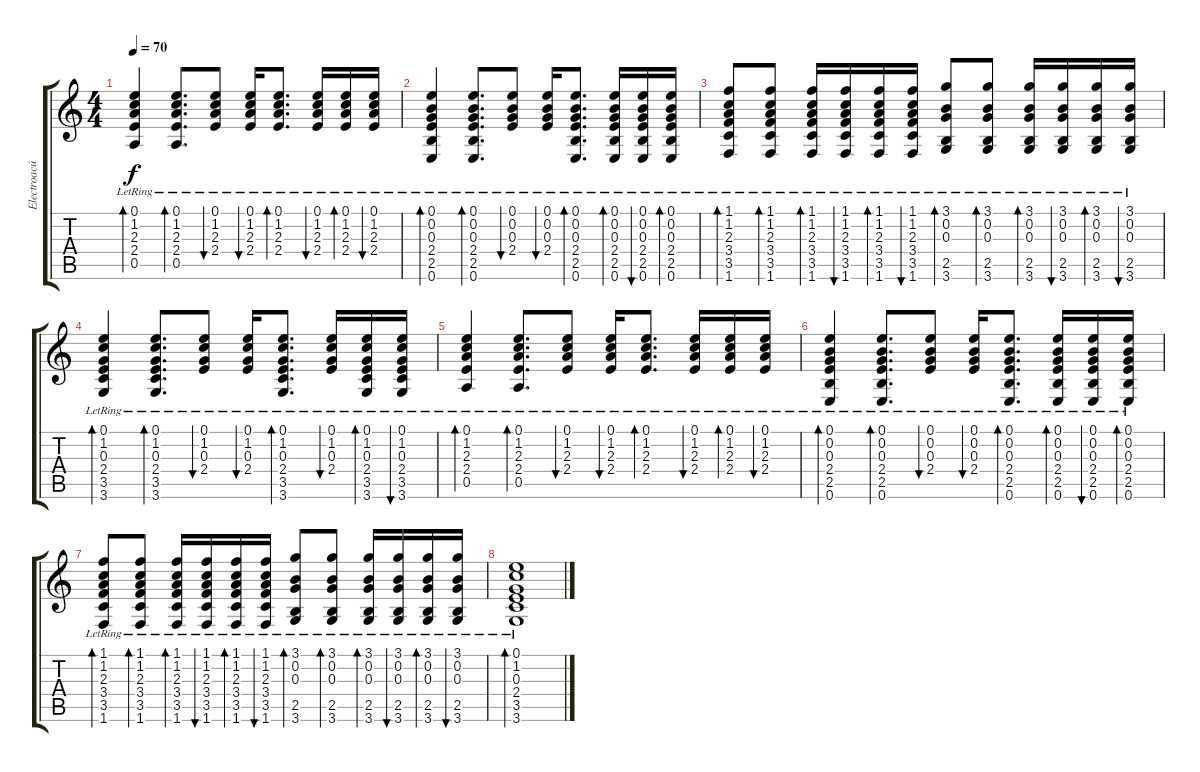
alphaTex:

\track ("Electroacústica" "Electroacú") {instrument acousticguitarsteel}
\staff {score tabs}
\tuning (E4 B3 G3 D3 A2 E2) {hide}
\ts (4 4)
\tempo 70
\clef g2
\ks c
(0.1{lr} 1.2{lr} 2.3{lr} 2.4{lr} 0.5{lr}).4{bd 60 dy f} (0.1{lr} 1.2{lr} 2.3{lr} 2.4{lr} 0.5{lr}).8{d bd 60} (0.1{lr} 1.2{lr} 2.3{lr} 2.4{lr}).8{bu 60} (0.1{lr} 1.2{lr} 2.3{lr} 2.4{lr}).16{bu 60} (0.1{lr} 1.2{lr} 2.3{lr} 2.4{lr}).8{d bd 60} (0.1{lr} 1.2{lr} 2.3{lr} 2.4{lr}).16{bu 60} (0.1{lr} 1.2{lr} 2.3{lr} 2.4{lr}).16{bd 60} (0.1{lr} 1.2{lr} 2.3{lr} 2.4{lr}).16{bu 60} |
(0.1{lr} 0.2{lr} 0.3{lr} 2.4{lr} 2.5{lr} 0.6{lr}).4{bd 60} (0.1{lr} 0.2{lr} 0.3{lr} 2.4{lr} 2.5{lr} 0.6{lr}).8{d bd 60} (0.1{lr} 0.2{lr} 0.3{lr} 2.4{lr}).8{bu 60} (0.1{lr} 0.2{lr} 0.3{lr} 2.4{lr}).16{bu 60} (0.1{lr} 0.2{lr} 0.3{lr} 2.4{lr} 2.5{lr} 0.6{lr}).8{d bd 60} (0.1{lr} 0.2{lr} 0.3{lr} 2.4{lr} 2.5{lr} 0.6{lr}).16{bd 60} (0.1{lr} 0.2{lr} 0.3{lr} 2.4{lr} 2.5{lr} 0.6{lr}).16{bu 60} (0.1{lr} 0.2{lr} 0.3{lr} 2.4{lr} 2.5{lr} 0.6{lr}).16{bd 60} |
(1.1{lr} 1.2{lr} 2.3{lr} 3.4{lr} 3.5{lr} 1.6{lr}).8{bd 60} (1.1{lr} 1.2{lr} 2.3{lr} 3.4{lr} 3.5{lr} 1.6{lr}).8{bd 60} (1.1{lr} 1.2{lr} 2.3{lr} 3.4{lr} 3.5{lr} 1.6{lr}).16{bd 60} (1.1{lr} 1.2{lr} 2.3{lr} 3.4{lr} 3.5{lr} 1.6{lr}).16{bu 60} (1.1{lr} 1.2{lr} 2.3{lr} 3.4{lr} 3.5{lr} 1.6{lr}).16{bd 60} (1.1{lr} 1.2{lr} 2.3{lr} 3.4{lr} 3.5{lr} 1.6{lr}).16{bu 60} (3.1{lr} 0.2{lr} 0.3{lr} 2.5{lr} 3.6{lr}).8{bd 60} (3.1{lr} 0.2{lr} 0.3{lr} 2.5{lr} 3.6{lr}).8{bd 60} (3.1{lr} 0.2{lr} 0.3{lr} 2.5{lr} 3.6{lr}).16{bd 60} (3.1{lr} 0.2{lr} 0.3{lr} 2.5{lr} 3.6{lr}).16{bu 60} (3.1{lr} 0.2{lr} 0.3{lr} 2.5{lr} 3.6{lr}).16{bd 60} (3.1{lr} 0.2{lr} 0.3{lr} 2.5{lr} 3.6{lr}).16{bu 60} |
(0.1{lr} 1.2{lr} 0.3{lr} 2.4{lr} 3.5{lr} 3.6{lr}).4{bd 60} (0.1{lr} 1.2{lr} 0.3{lr} 2.4{lr} 3.5{lr} 3.6{lr}).8{d bd 60} (0.1{lr} 1.2{lr} 0.3{lr} 2.4{lr}).8{bu 60} (0.1{lr} 1.2{lr} 0.3{lr} 2.4{lr}).16{bu 60} (0.1{lr} 1.2{lr} 0.3{lr} 2.4{lr} 3.5{lr} 3.6{lr}).8{d bd 60} (0.1{lr} 1.2{lr} 0.3{lr} 2.4{lr}).16{bu 60} (0.1{lr} 1.2{lr} 0.3{lr} 2.4{lr} 3.5{lr} 3.6{lr}).16{bd 60} (0.1{lr} 1.2{lr} 0.3{lr} 2.4{lr} 3.5{lr} 3.6{lr}).16{bu 60} |
(0.1{lr} 1.2{lr} 2.3{lr} 2.4{lr} 0.5{lr}).4{bd 60} (0.1{lr} 1.2{lr} 2.3{lr} 2.4{lr} 0.5{lr}).8{d bd 60} (0.1{lr} 1.2{lr} 2.3{lr} 2.4{lr}).8{bu 60} (0.1{lr} 1.2{lr} 2.3{lr} 2.4{lr}).16{bu 60} (0.1{lr} 1.2{lr} 2.3{lr} 2.4{lr}).8{d bd 60} (0.1{lr} 1.2{lr} 2.3{lr} 2.4{lr}).16{bu 60} (0.1{lr} 1.2{lr} 2.3{lr} 2.4{lr}).16{bd 60} (0.1{lr} 1.2{lr} 2.3{lr} 2.4{lr}).16{bu 60} |
(0.1{lr} 0.2{lr} 0.3{lr} 2.4{lr} 2.5{lr} 0.6{lr}).4{bd 60} (0.1{lr} 0.2{lr} 0.3{lr} 2.4{lr} 2.5{lr} 0.6{lr}).8{d bd 60} (0.1{lr} 0.2{lr} 0.3{lr} 2.4{lr}).8{bu 60} (0.1{lr} 0.2{lr} 0.3{lr} 2.4{lr}).16{bu 60} (0.1{lr} 0.2{lr} 0.3{lr} 2.4{lr} 2.5{lr} 0.6{lr}).8{d bd 60} (0.1{lr} 0.2{lr} 0.3{lr} 2.4{lr} 2.5{lr} 0.6{lr}).16{bd 60} (0.1{lr} 0.2{lr} 0.3{lr} 2.4{lr} 2.5{lr} 0.6{lr}).16{bu 60} (0.1{lr} 0.2{lr} 0.3{lr} 2.4{lr} 2.5{lr} 0.6{lr}).16{bd 60} |
(1.1{lr} 1.2{lr} 2.3{lr} 3.4{lr} 3.5{lr} 1.6{lr}).8{bd 60} (1.1{lr} 1.2{lr} 2.3{lr} 3.4{lr} 3.5{lr} 1.6{lr}).8{bd 60} (1.1{lr} 1.2{lr} 2.3{lr} 3.4{lr} 3.5{lr} 1.6{lr}).16{bd 60} (1.1{lr} 1.2{lr} 2.3{lr} 3.4{lr} 3.5{lr} 1.6{lr}).16{bu 60} (1.1{lr} 1.2{lr} 2.3{lr} 3.4{lr} 3.5{lr} 1.6{lr}).16{bd 60} (1.1{lr} 1.2{lr} 2.3{lr} 3.4{lr} 3.5{lr} 1.6{lr}).16{bu 60} (3.1{lr} 0.2{lr} 0.3{lr} 2.5{lr} 3.6{lr}).8{bd 60} (3.1{lr} 0.2{lr} 0.3{lr} 2.5{lr} 3.6{lr}).8{bd 60} (3.1{lr} 0.2{lr} 0.3{lr} 2.5{lr} 3.6{lr}).16{bd 60} (3.1{lr} 0.2{lr} 0.3{lr} 2.5{lr} 3.6{lr}).16{bu 60} (3.1{lr} 0.2{lr} 0.3{lr} 2.5{lr} 3.6{lr}).16{bd 60} (3.1{lr} 0.2{lr} 0.3{lr} 2.5{lr} 3.6{lr}).16{bu 60} |
(0.1{lr} 1.2{lr} 0.3{lr} 2.4{lr} 3.5{lr} 3.6{lr}).1{bd 60}
